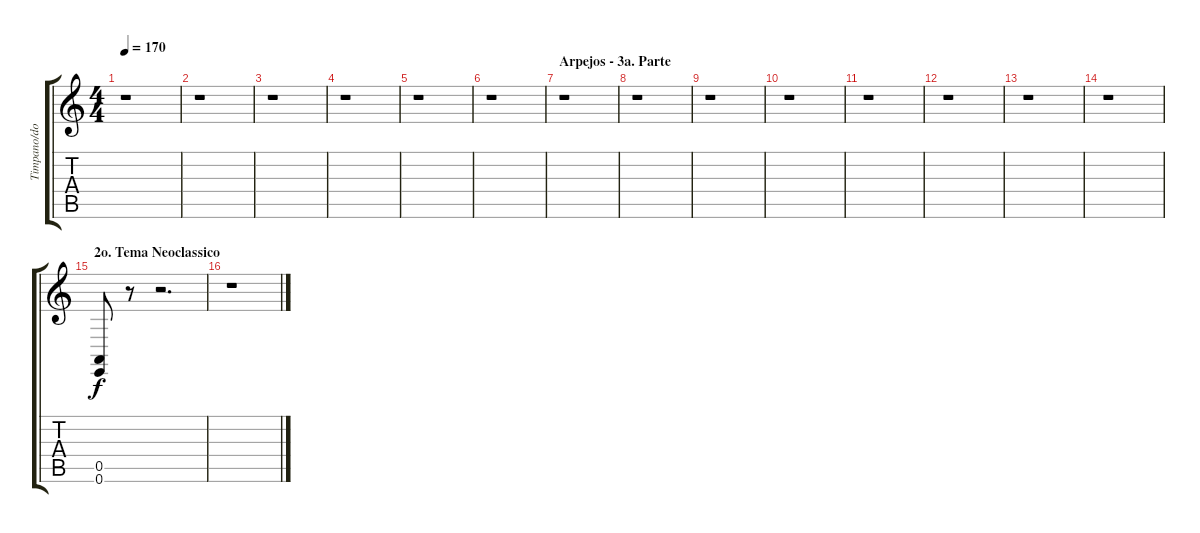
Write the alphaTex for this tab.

\track ("Timpano/dobras" "Timpano/do") {instrument timpani}
\staff {score tabs}
\tuning (E4 B3 G3 D3 A2 E2) {hide}
\ts (4 4)
\tempo 170
\clef g2
\ks c
r.1{dy f} |
r.1 |
r.1 |
r.1 |
r.1 |
r.1 |
\section ("" "Arpejos - 3a. Parte")
r.1 |
r.1 |
r.1 |
r.1 |
r.1 |
r.1 |
r.1 |
r.1 |
\section ("" "2o. Tema Neoclassico")
(0.5 0.6).8 r.8 r.2{d} |
r.1
